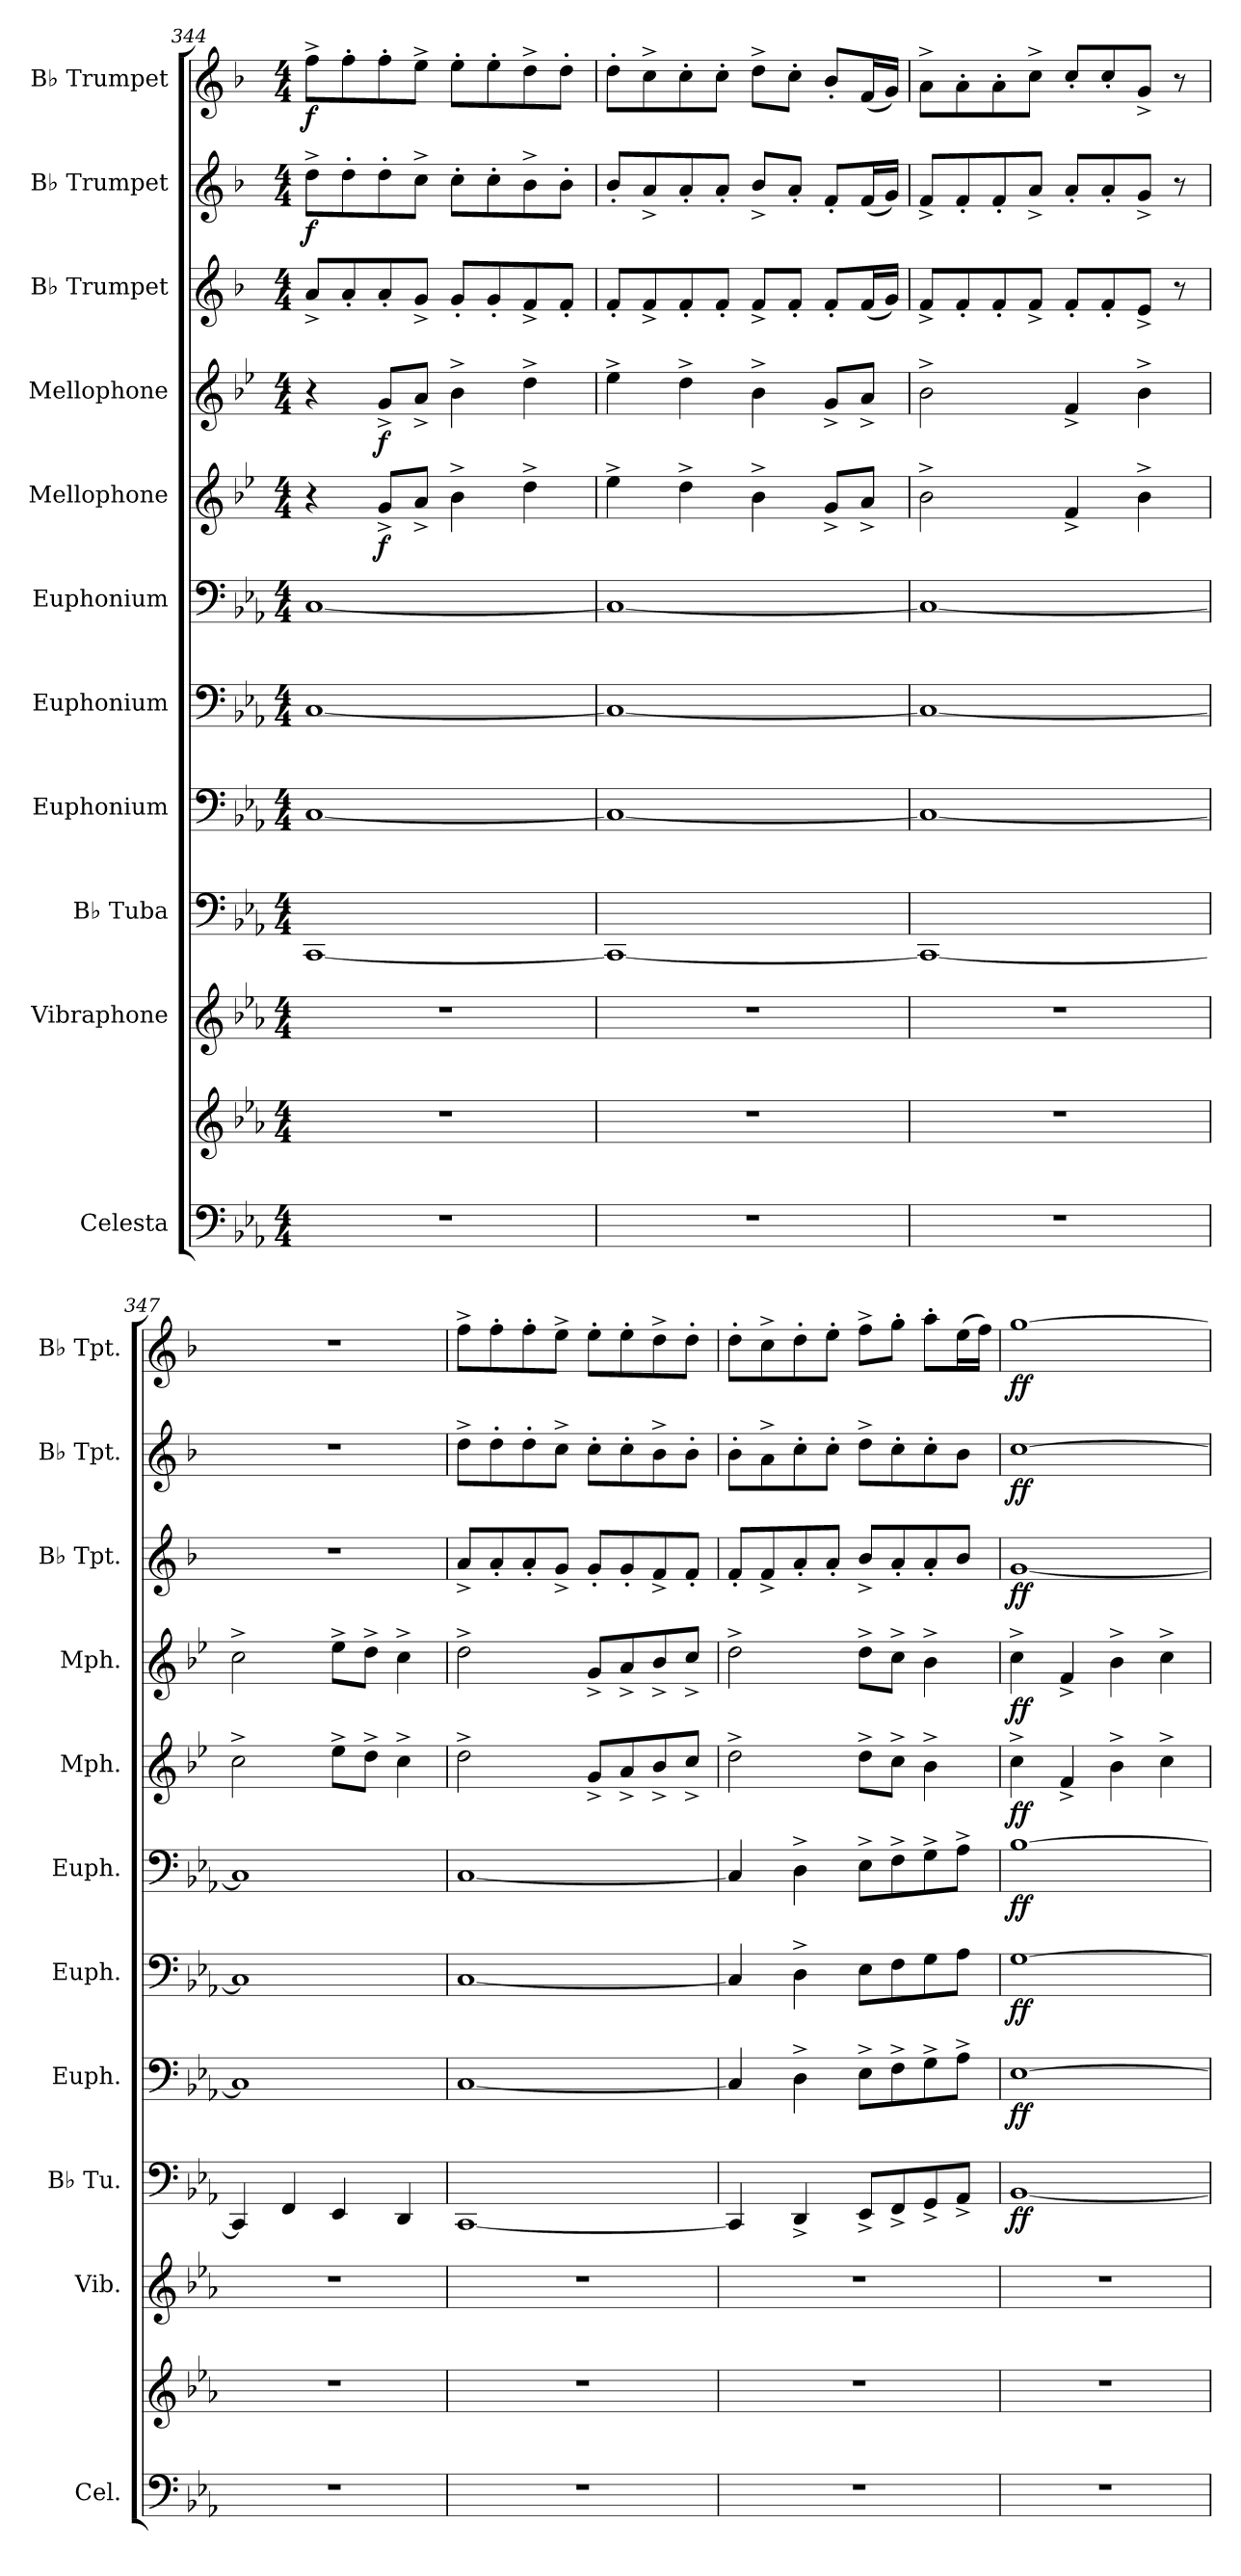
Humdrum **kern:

**kern	**kern	**kern	**kern	**dynam	**kern	**dynam	**kern	**dynam	**kern	**dynam	**kern	**dynam	**kern	**dynam	**kern	**dynam	**kern	**dynam	**kern	**dynam
*part11	*part11	*part10	*part9	*part9	*part8	*part8	*part7	*part7	*part6	*part6	*part5	*part5	*part4	*part4	*part3	*part3	*part2	*part2	*part1	*part1
*staff12	*staff11	*staff10	*staff9	*staff9	*staff8	*staff8	*staff7	*staff7	*staff6	*staff6	*staff5	*staff5	*staff4	*staff4	*staff3	*staff3	*staff2	*staff2	*staff1	*staff1
*I"Celesta	*	*I"Vibraphone	*I"B♭ Tuba	*	*I"Euphonium	*	*I"Euphonium	*	*I"Euphonium	*	*I"Mellophone	*	*I"Mellophone	*	*I"B♭ Trumpet	*	*I"B♭ Trumpet	*	*I"B♭ Trumpet	*
*I'Cel.	*	*I'Vib.	*I'B♭ Tu.	*	*I'Euph.	*	*I'Euph.	*	*I'Euph.	*	*I'Mph.	*	*I'Mph.	*	*I'B♭ Tpt.	*	*I'B♭ Tpt.	*	*I'B♭ Tpt.	*
*clefF4	*clefG2	*clefG2	*clefF4	*	*clefF4	*	*clefF4	*	*clefF4	*	*clefG2	*	*clefG2	*	*clefG2	*	*clefG2	*	*clefG2	*
*ITrd-7c-12	*ITrd-7c-12	*	*	*	*	*	*	*	*	*	*ITrd4c7	*	*ITrd4c7	*	*ITrd1c2	*	*ITrd1c2	*	*ITrd1c2	*
*k[b-e-a-]	*k[b-e-a-]	*k[b-e-a-]	*k[b-e-a-]	*	*k[b-e-a-]	*	*k[b-e-a-]	*	*k[b-e-a-]	*	*k[b-e-a-]	*	*k[b-e-a-]	*	*k[b-e-a-]	*	*k[b-e-a-]	*	*k[b-e-a-]	*
*M4/4	*M4/4	*M4/4	*M4/4	*	*M4/4	*	*M4/4	*	*M4/4	*	*M4/4	*	*M4/4	*	*M4/4	*	*M4/4	*	*M4/4	*
=344	=344	=344	=344	=344	=344	=344	=344	=344	=344	=344	=344	=344	=344	=344	=344	=344	=344	=344	=344	=344
!	!	!	!	!	!	!	!	!	!	!	!	!	!	!	!	!	!	!LO:DY:b	!	!LO:DY:b
1r	1r	1r	[1CC	.	[1C	.	[1C	.	[1C	.	4r	.	4r	.	8g^/L	.	8cc^\L	f	8ee-^\L	f
.	.	.	.	.	.	.	.	.	.	.	.	.	.	.	8g'/	.	8cc'\	.	8ee-'\	.
!	!	!	!	!	!	!	!	!	!	!	!	!LO:DY:b	!	!LO:DY:b	!	!	!	!	!	!
.	.	.	.	.	.	.	.	.	.	.	8c^/L	f	8c^/L	f	8g'/	.	8cc'\	.	8ee-'\	.
.	.	.	.	.	.	.	.	.	.	.	8d^/J	.	8d^/J	.	8f^/J	.	8b-^\J	.	8dd^\J	.
.	.	.	.	.	.	.	.	.	.	.	4e-^\	.	4e-^\	.	8f'/L	.	8b-'\L	.	8dd'\L	.
.	.	.	.	.	.	.	.	.	.	.	.	.	.	.	8f'/	.	8b-'\	.	8dd'\	.
.	.	.	.	.	.	.	.	.	.	.	4g^\	.	4g^\	.	8e-^/	.	8a-^\	.	8cc^\	.
.	.	.	.	.	.	.	.	.	.	.	.	.	.	.	8e-'/J	.	8a-'\J	.	8cc'\J	.
=345	=345	=345	=345	=345	=345	=345	=345	=345	=345	=345	=345	=345	=345	=345	=345	=345	=345	=345	=345	=345
1r	1r	1r	1CC_	.	1C_	.	1C_	.	1C_	.	4a-^\	.	4a-^\	.	8e-'/L	.	8a-'/L	.	8cc'\L	.
.	.	.	.	.	.	.	.	.	.	.	.	.	.	.	8e-^/	.	8g^/	.	8b-^\	.
.	.	.	.	.	.	.	.	.	.	.	4g^\	.	4g^\	.	8e-'/	.	8g'/	.	8b-'\	.
.	.	.	.	.	.	.	.	.	.	.	.	.	.	.	8e-'/J	.	8g'/J	.	8b-'\J	.
.	.	.	.	.	.	.	.	.	.	.	4e-^\	.	4e-^\	.	8e-^/L	.	8a-^/L	.	8cc^\L	.
.	.	.	.	.	.	.	.	.	.	.	.	.	.	.	8e-'/J	.	8g'/J	.	8b-'\J	.
.	.	.	.	.	.	.	.	.	.	.	8c^/L	.	8c^/L	.	8e-'/L	.	8e-'/L	.	8a-'/L	.
.	.	.	.	.	.	.	.	.	.	.	8d^/J	.	8d^/J	.	(16e-/L	.	(16e-/L	.	(16e-/L	.
.	.	.	.	.	.	.	.	.	.	.	.	.	.	.	16f/JJ)	.	16f/JJ)	.	16f/JJ)	.
!!LO:PB:g=z
=346	=346	=346	=346	=346	=346	=346	=346	=346	=346	=346	=346	=346	=346	=346	=346	=346	=346	=346	=346	=346
1r	1r	1r	1CC_	.	1C_	.	1C_	.	1C_	.	2e-^\	.	2e-^\	.	8e-^/L	.	8e-^/L	.	8g^\L	.
.	.	.	.	.	.	.	.	.	.	.	.	.	.	.	8e-'/	.	8e-'/	.	8g'\	.
.	.	.	.	.	.	.	.	.	.	.	.	.	.	.	8e-'/	.	8e-'/	.	8g'\	.
.	.	.	.	.	.	.	.	.	.	.	.	.	.	.	8e-^/J	.	8g^/J	.	8b-^\J	.
.	.	.	.	.	.	.	.	.	.	.	4B-^/	.	4B-^/	.	8e-'/L	.	8g'/L	.	8b-'/L	.
.	.	.	.	.	.	.	.	.	.	.	.	.	.	.	8e-'/	.	8g'/	.	8b-'/	.
.	.	.	.	.	.	.	.	.	.	.	4e-^\	.	4e-^\	.	8d^/J	.	8f^/J	.	8f^/J	.
.	.	.	.	.	.	.	.	.	.	.	.	.	.	.	8r	.	8r	.	8r	.
=347	=347	=347	=347	=347	=347	=347	=347	=347	=347	=347	=347	=347	=347	=347	=347	=347	=347	=347	=347	=347
1r	1r	1r	4CC/]	.	1C]	.	1C]	.	1C]	.	2f^\	.	2f^\	.	1r	.	1r	.	1r	.
.	.	.	4FF/	.	.	.	.	.	.	.	.	.	.	.	.	.	.	.	.	.
.	.	.	4EE-/	.	.	.	.	.	.	.	8a-^\L	.	8a-^\L	.	.	.	.	.	.	.
.	.	.	.	.	.	.	.	.	.	.	8g^\J	.	8g^\J	.	.	.	.	.	.	.
.	.	.	4DD/	.	.	.	.	.	.	.	4f^\	.	4f^\	.	.	.	.	.	.	.
=348	=348	=348	=348	=348	=348	=348	=348	=348	=348	=348	=348	=348	=348	=348	=348	=348	=348	=348	=348	=348
1r	1r	1r	[1CC	.	[1C	.	[1C	.	[1C	.	2g^\	.	2g^\	.	8g^/L	.	8cc^\L	.	8ee-^\L	.
.	.	.	.	.	.	.	.	.	.	.	.	.	.	.	8g'/	.	8cc'\	.	8ee-'\	.
.	.	.	.	.	.	.	.	.	.	.	.	.	.	.	8g'/	.	8cc'\	.	8ee-'\	.
.	.	.	.	.	.	.	.	.	.	.	.	.	.	.	8f^/J	.	8b-^\J	.	8dd^\J	.
.	.	.	.	.	.	.	.	.	.	.	8c^/L	.	8c^/L	.	8f'/L	.	8b-'\L	.	8dd'\L	.
.	.	.	.	.	.	.	.	.	.	.	8d^/	.	8d^/	.	8f'/	.	8b-'\	.	8dd'\	.
.	.	.	.	.	.	.	.	.	.	.	8e-^/	.	8e-^/	.	8e-^/	.	8a-^\	.	8cc^\	.
.	.	.	.	.	.	.	.	.	.	.	8f^/J	.	8f^/J	.	8e-'/J	.	8a-'\J	.	8cc'\J	.
=349	=349	=349	=349	=349	=349	=349	=349	=349	=349	=349	=349	=349	=349	=349	=349	=349	=349	=349	=349	=349
1r	1r	1r	4CC/]	.	4C/]	.	4C/]	.	4C/]	.	2g^\	.	2g^\	.	8e-'/L	.	8a-'\L	.	8cc'\L	.
.	.	.	.	.	.	.	.	.	.	.	.	.	.	.	8e-^/	.	8g^\	.	8b-^\	.
.	.	.	4DD^/	.	4D^\	.	4D^\	.	4D^\	.	.	.	.	.	8g'/	.	8b-'\	.	8cc'\	.
.	.	.	.	.	.	.	.	.	.	.	.	.	.	.	8g'/J	.	8b-'\J	.	8dd'\J	.
.	.	.	8EE-^/L	.	8E-^\L	.	8E-\L	.	8E-^\L	.	8g^\L	.	8g^\L	.	8a-^/L	.	8cc^\L	.	8ee-^\L	.
.	.	.	8FF^/	.	8F^\	.	8F\	.	8F^\	.	8f^\J	.	8f^\J	.	8g'/	.	8b-'\	.	8ff'\J	.
.	.	.	8GG^/	.	8G^\	.	8G\	.	8G^\	.	4e-^\	.	4e-^\	.	8g'/	.	8b-'\	.	8gg'\L	.
.	.	.	8AA-^/J	.	8A-^\J	.	8A-\J	.	8A-^\J	.	.	.	.	.	8a-/J	.	8a-\J	.	(16dd\L	.
.	.	.	.	.	.	.	.	.	.	.	.	.	.	.	.	.	.	.	16ee-\JJ)	.
=350	=350	=350	=350	=350	=350	=350	=350	=350	=350	=350	=350	=350	=350	=350	=350	=350	=350	=350	=350	=350
!	!	!	!	!LO:DY:b	!	!LO:DY:b	!	!LO:DY:b	!	!LO:DY:b	!	!LO:DY:b	!	!LO:DY:b	!	!LO:DY:b	!	!LO:DY:b	!	!LO:DY:b
1r	1r	1r	[1BB-	ff	[1E-	ff	[1G	ff	[1B-	ff	4f^\	ff	4f^\	ff	[1f	ff	[1b-	ff	[1ff	ff
.	.	.	.	.	.	.	.	.	.	.	4B-^/	.	4B-^/	.	.	.	.	.	.	.
.	.	.	.	.	.	.	.	.	.	.	4e-^\	.	4e-^\	.	.	.	.	.	.	.
.	.	.	.	.	.	.	.	.	.	.	4f^\	.	4f^\	.	.	.	.	.	.	.
=	=	=	=	=	=	=	=	=	=	=	=	=	=	=	=	=	=	=	=	=
*-	*-	*-	*-	*-	*-	*-	*-	*-	*-	*-	*-	*-	*-	*-	*-	*-	*-	*-	*-	*-
